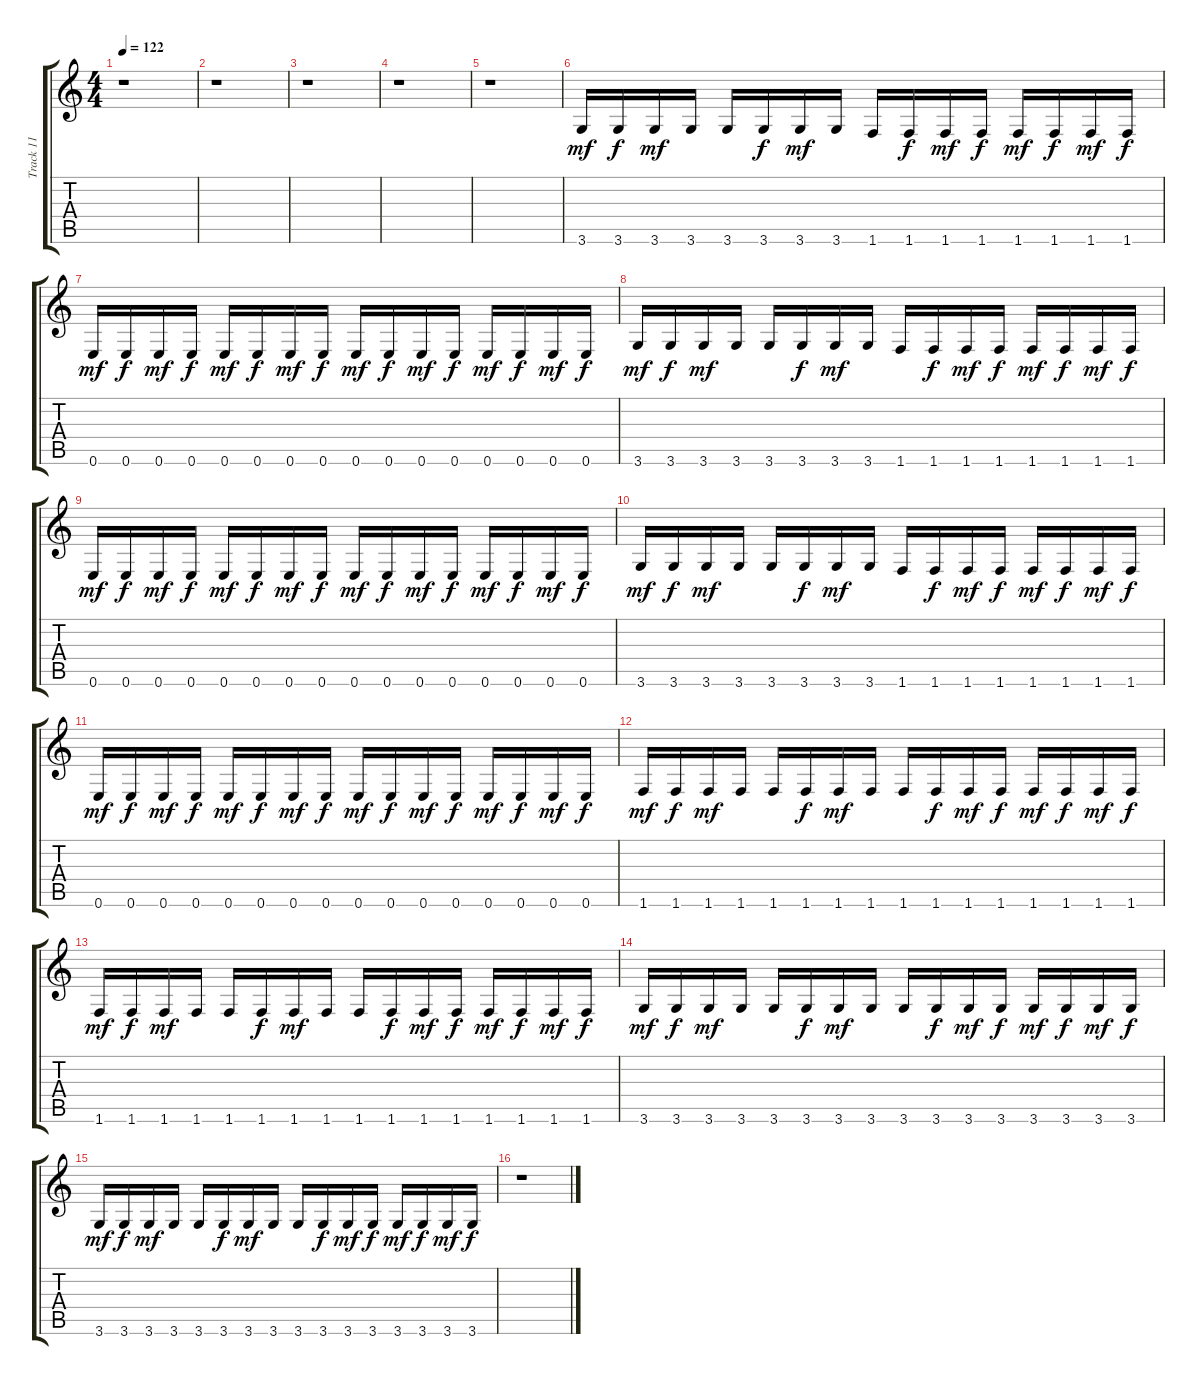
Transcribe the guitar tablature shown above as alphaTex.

\track ("Track 11" "Track 11") {instrument synthbass1}
\staff {score tabs}
\tuning (E4 B3 G3 D3 A2 E2) {hide}
\ts (4 4)
\tempo 122
\clef g2
\ks c
r.1{dy mf} |
r.1 |
r.1 |
r.1 |
r.1 |
3.6.16 3.6.16{dy f} 3.6.16{dy mf} 3.6.16 3.6.16 3.6.16{dy f} 3.6.16{dy mf} 3.6.16 1.6.16 1.6.16{dy f} 1.6.16{dy mf} 1.6.16{dy f} 1.6.16{dy mf} 1.6.16{dy f} 1.6.16{dy mf} 1.6.16{dy f} |
0.6.16{dy mf} 0.6.16{dy f} 0.6.16{dy mf} 0.6.16{dy f} 0.6.16{dy mf} 0.6.16{dy f} 0.6.16{dy mf} 0.6.16{dy f} 0.6.16{dy mf} 0.6.16{dy f} 0.6.16{dy mf} 0.6.16{dy f} 0.6.16{dy mf} 0.6.16{dy f} 0.6.16{dy mf} 0.6.16{dy f} |
3.6.16{dy mf} 3.6.16{dy f} 3.6.16{dy mf} 3.6.16 3.6.16 3.6.16{dy f} 3.6.16{dy mf} 3.6.16 1.6.16 1.6.16{dy f} 1.6.16{dy mf} 1.6.16{dy f} 1.6.16{dy mf} 1.6.16{dy f} 1.6.16{dy mf} 1.6.16{dy f} |
0.6.16{dy mf} 0.6.16{dy f} 0.6.16{dy mf} 0.6.16{dy f} 0.6.16{dy mf} 0.6.16{dy f} 0.6.16{dy mf} 0.6.16{dy f} 0.6.16{dy mf} 0.6.16{dy f} 0.6.16{dy mf} 0.6.16{dy f} 0.6.16{dy mf} 0.6.16{dy f} 0.6.16{dy mf} 0.6.16{dy f} |
3.6.16{dy mf} 3.6.16{dy f} 3.6.16{dy mf} 3.6.16 3.6.16 3.6.16{dy f} 3.6.16{dy mf} 3.6.16 1.6.16 1.6.16{dy f} 1.6.16{dy mf} 1.6.16{dy f} 1.6.16{dy mf} 1.6.16{dy f} 1.6.16{dy mf} 1.6.16{dy f} |
0.6.16{dy mf} 0.6.16{dy f} 0.6.16{dy mf} 0.6.16{dy f} 0.6.16{dy mf} 0.6.16{dy f} 0.6.16{dy mf} 0.6.16{dy f} 0.6.16{dy mf} 0.6.16{dy f} 0.6.16{dy mf} 0.6.16{dy f} 0.6.16{dy mf} 0.6.16{dy f} 0.6.16{dy mf} 0.6.16{dy f} |
1.6.16{dy mf} 1.6.16{dy f} 1.6.16{dy mf} 1.6.16 1.6.16 1.6.16{dy f} 1.6.16{dy mf} 1.6.16 1.6.16 1.6.16{dy f} 1.6.16{dy mf} 1.6.16{dy f} 1.6.16{dy mf} 1.6.16{dy f} 1.6.16{dy mf} 1.6.16{dy f} |
1.6.16{dy mf} 1.6.16{dy f} 1.6.16{dy mf} 1.6.16 1.6.16 1.6.16{dy f} 1.6.16{dy mf} 1.6.16 1.6.16 1.6.16{dy f} 1.6.16{dy mf} 1.6.16{dy f} 1.6.16{dy mf} 1.6.16{dy f} 1.6.16{dy mf} 1.6.16{dy f} |
3.6.16{dy mf} 3.6.16{dy f} 3.6.16{dy mf} 3.6.16 3.6.16 3.6.16{dy f} 3.6.16{dy mf} 3.6.16 3.6.16 3.6.16{dy f} 3.6.16{dy mf} 3.6.16{dy f} 3.6.16{dy mf} 3.6.16{dy f} 3.6.16{dy mf} 3.6.16{dy f} |
3.6.16{dy mf} 3.6.16{dy f} 3.6.16{dy mf} 3.6.16 3.6.16 3.6.16{dy f} 3.6.16{dy mf} 3.6.16 3.6.16 3.6.16{dy f} 3.6.16{dy mf} 3.6.16{dy f} 3.6.16{dy mf} 3.6.16{dy f} 3.6.16{dy mf} 3.6.16{dy f} |
r.1
